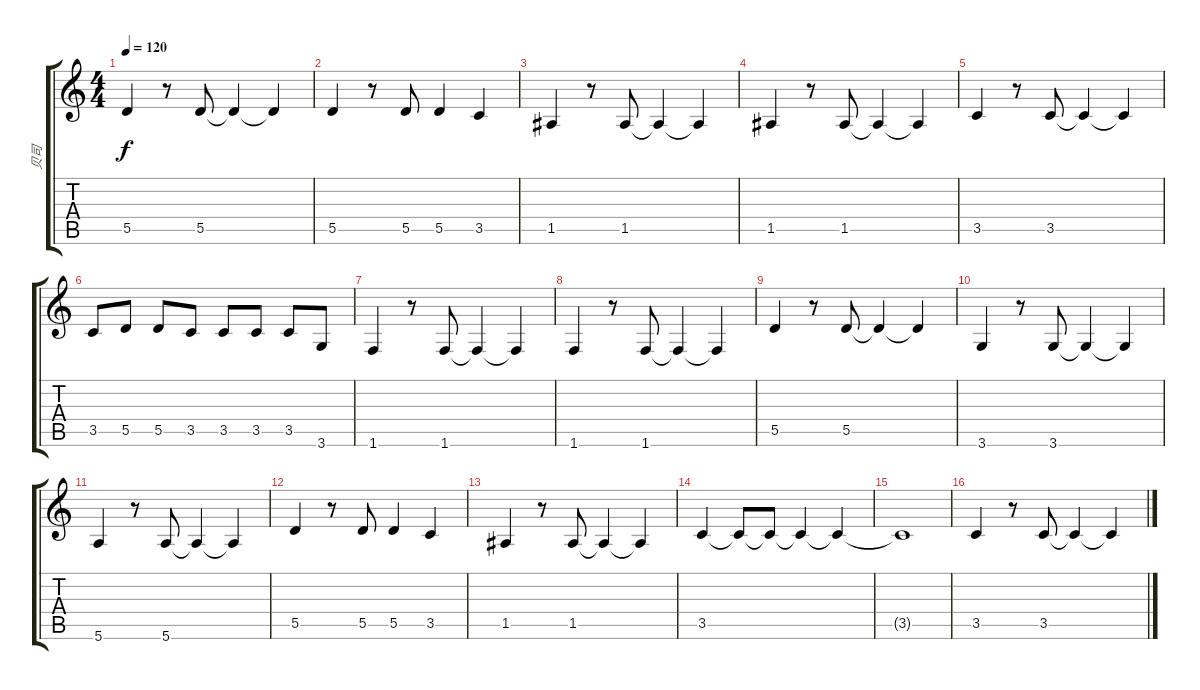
\track ("贝司" "贝司") {instrument electricbassfinger}
\staff {score tabs}
\tuning (E4 B3 G3 D3 A2 E2) {hide}
\ts (4 4)
\tempo 120
\clef g2
\ks c
5.5.4{dy f} r.8 5.5.8 5.5{t}.4 5.5{t}.4 |
5.5.4 r.8 5.5.8 5.5.4 3.5.4 |
1.5.4 r.8 1.5.8 1.5{t}.4 1.5{t}.4 |
1.5.4 r.8 1.5.8 1.5{t}.4 1.5{t}.4 |
3.5.4 r.8 3.5.8 3.5{t}.4 3.5{t}.4 |
3.5.8 5.5.8 5.5.8 3.5.8 3.5.8 3.5.8 3.5.8 3.6.8 |
1.6.4 r.8 1.6.8 1.6{t}.4 1.6{t}.4 |
1.6.4 r.8 1.6.8 1.6{t}.4 1.6{t}.4 |
5.5.4 r.8 5.5.8 5.5{t}.4 5.5{t}.4 |
3.6.4 r.8 3.6.8 3.6{t}.4 3.6{t}.4 |
5.6.4 r.8 5.6.8 5.6{t}.4 5.6{t}.4 |
5.5.4 r.8 5.5.8 5.5.4 3.5.4 |
1.5.4 r.8 1.5.8 1.5{t}.4 1.5{t}.4 |
3.5.4 3.5{t}.8 3.5{t}.8 3.5{t}.4 3.5{t}.4 |
3.5{t}.1 |
3.5.4 r.8 3.5.8 3.5{t}.4 3.5{t}.4
